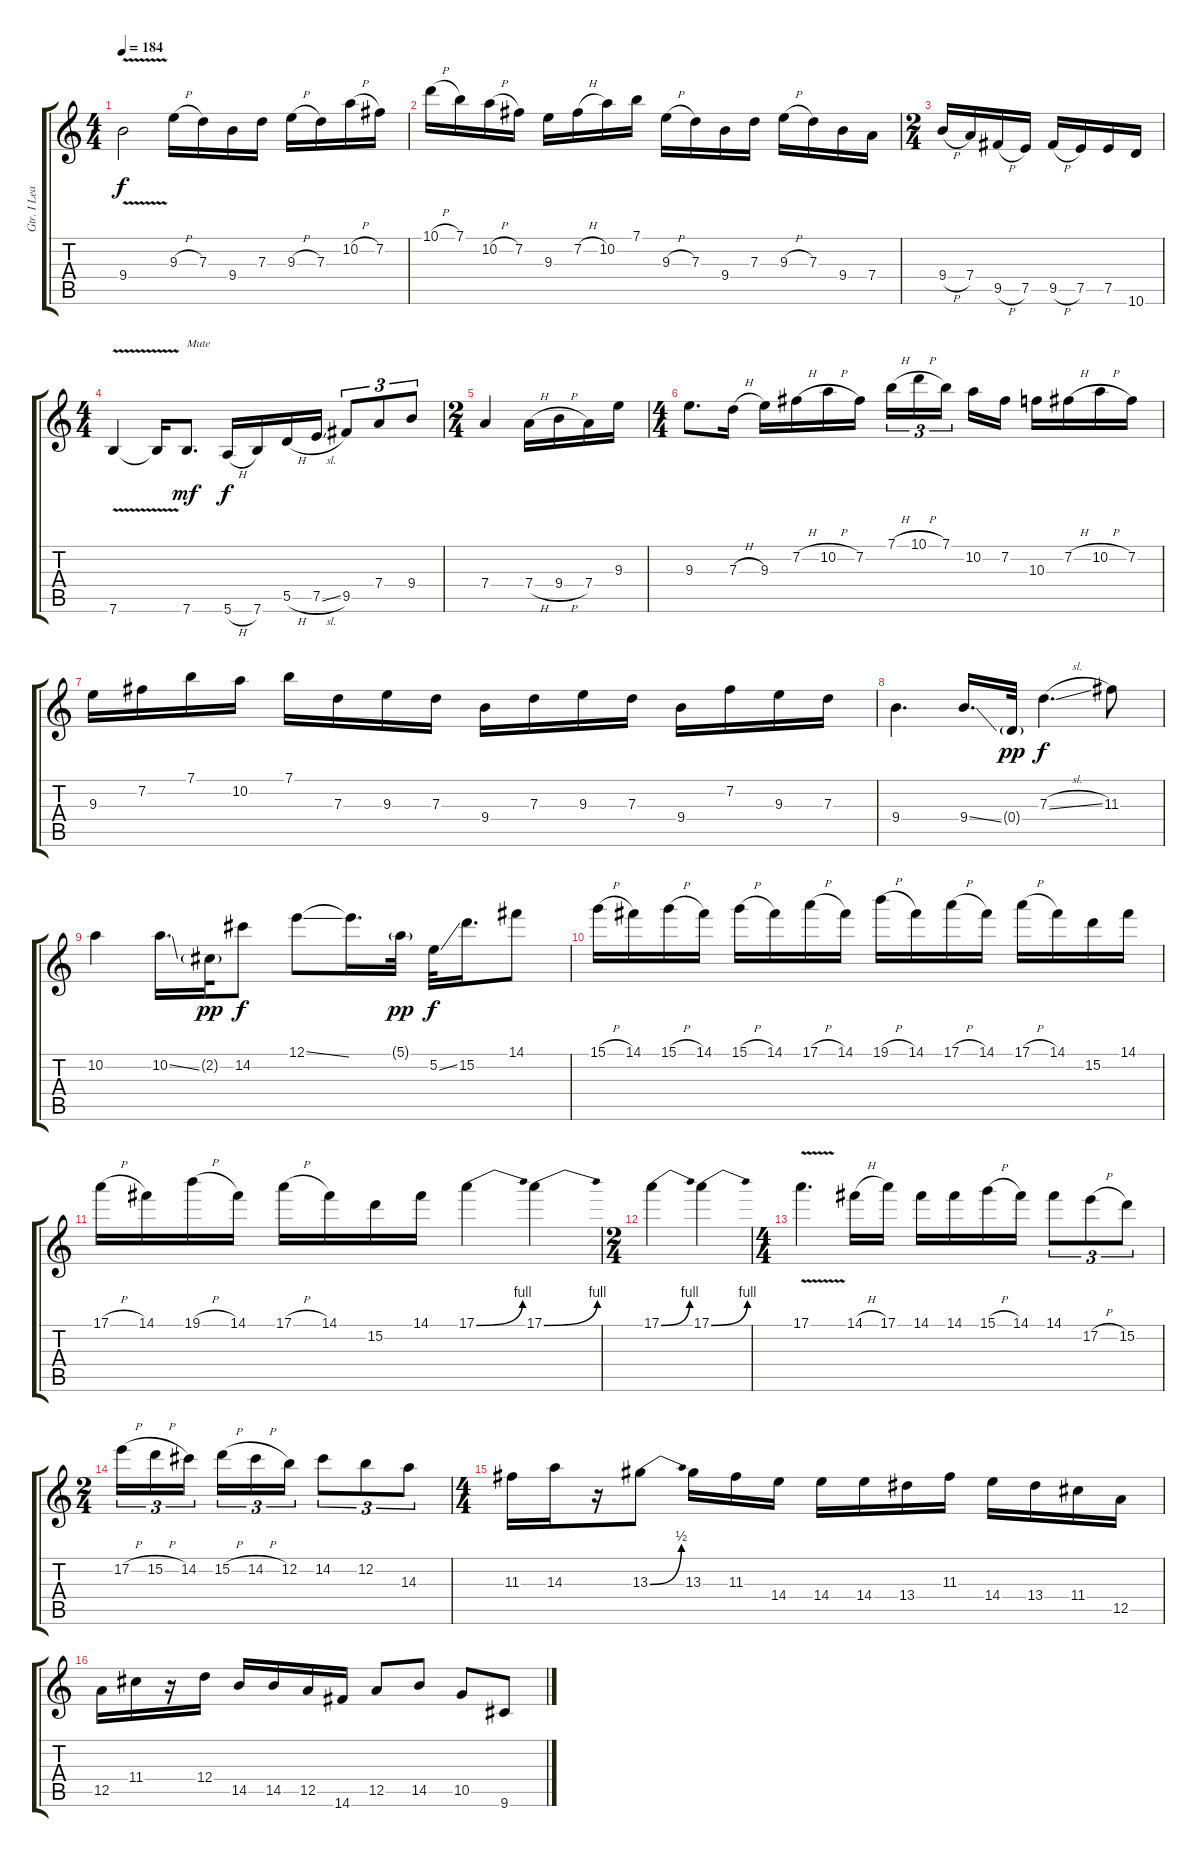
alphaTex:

\track ("Gtr. I Lead" "Gtr. I Lea") {instrument overdrivenguitar}
\staff {score tabs}
\tuning (E4 B3 G3 D3 A2 E2) {hide}
\ts (4 4)
\tempo 184
\clef g2
\ks c
9.4{v}.2{dy f} 9.3{h}.16 7.3.16 9.4.16 7.3.16 9.3{h}.16 7.3.16 10.2{h}.16 7.2.16 |
10.1{h}.16 7.1.16 10.2{h}.16 7.2.16 9.3.16 7.2{h}.16 10.2.16 7.1.16 9.3{h}.16 7.3.16 9.4.16 7.3.16 9.3{h}.16 7.3.16 9.4.16 7.4.16 |
\ts (2 4)
9.4{h}.16 7.4.16 9.5{h}.16 7.5.16 9.5{h}.16 7.5.16 7.5.16 10.6.16 |
\ts (4 4)
7.6{v}.4 7.6{t}.16 7.6.8{d txt "Mute" dy mf} 5.6{h}.16{dy f} 7.6.16 5.5{h}.16 7.5{sl}.16 9.5.8{tu (3 2)} 7.4.8{tu (3 2)} 9.4.8{tu (3 2)} |
\ts (2 4)
7.4.4 7.4{h}.16 9.4{h}.16 7.4.16 9.3.16 |
\ts (4 4)
9.3.8{d} 7.3{h}.16 9.3.16 7.2{h}.16 10.2{h}.16 7.2.16 7.1{h}.16{tu (3 2)} 10.1{h}.16{tu (3 2)} 7.1.16{tu (3 2) beam splitsecondary} 10.2.16 7.2.16 10.3.16 7.2{h}.16 10.2{h}.16 7.2.16 |
9.3.16 7.2.16 7.1.16 10.2.16 7.1.16 7.3.16 9.3.16 7.3.16 9.4.16 7.3.16 9.3.16 7.3.16 9.4.16 7.2.16 9.3.16 7.3.16 |
9.4.4{d} 9.4{ss}.16{d} 0.4{g}.32{dy pp} 7.3{sl}.4{d dy f} 11.3.8 |
10.2.4 10.2{ss}.16{d} 2.2{g}.32{dy pp} 14.2.8{dy f} 12.1{ss}.8 12.1{t}.16{d} 5.1{g}.32{dy pp} 5.2{ss}.32{dy f} 15.2.16{d} 14.1.8 |
15.1{h}.16 14.1.16 15.1{h}.16 14.1.16 15.1{h}.16 14.1.16 17.1{h}.16 14.1.16 19.1{h}.16 14.1.16 17.1{h}.16 14.1.16 17.1{h}.16 14.1.16 15.2.16 14.1.16 |
17.1{h}.16 14.1.16 19.1{h}.16 14.1.16 17.1{h}.16 14.1.16 15.2.16 14.1.16 17.1{be (bend 0 0 60 4)}.4 17.1{be (bend 0 0 60 4)}.4 |
\ts (2 4)
17.1{be (bend 0 0 60 4)}.4 17.1{be (bend 0 0 60 4)}.4 |
\ts (4 4)
17.1{v}.4{d} 14.1{h}.16 17.1.16 14.1.16 14.1.16 15.1{h}.16 14.1.16 14.1.8{tu (3 2)} 17.2{h}.8{tu (3 2)} 15.2.8{tu (3 2)} |
\ts (2 4)
17.2{h}.16{tu (3 2)} 15.2{h}.16{tu (3 2)} 14.2.16{tu (3 2) beam splitsecondary} 15.2{h}.16{tu (3 2)} 14.2{h}.16{tu (3 2)} 12.2.16{tu (3 2)} 14.2.8{tu (3 2)} 12.2.8{tu (3 2)} 14.3.8{tu (3 2)} |
\ts (4 4)
11.3.16 14.3.16 r.16 13.3{be (bend 0 0 60 2)}.8 13.3.16 11.3.16 14.4.16 14.4.16 14.4.16 13.4.16 11.3.16 14.4.16 13.4.16 11.4.16 12.5.16 |
12.5.16 11.4.16 r.16 12.4.16 14.5.16 14.5.16 12.5.16 14.6.16 12.5.8 14.5.8 10.5.8 9.6.8
